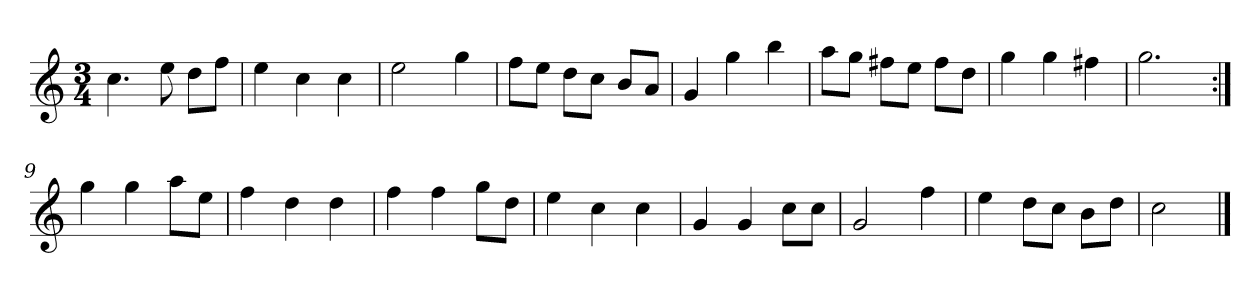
**kern
*part1
*staff1
*clefG2
*k[]
*C:
*M3/4
*MM120
=1
4.cc
8ee
8dd\L
8ff\J
=2
4ee
4cc
4cc
=3
2ee
4gg
=4
8ff\L
8ee\J
8dd\L
8cc\J
8b/L
8a/J
=5
4g
4gg
4bb
=6
8aa\L
8gg\J
8ff#X\L
8ee\J
8ff#\L
8dd\J
=7
4gg
4gg
4ff#X
=8
2.gg
=9:|!
4gg
4gg
8aa\L
8ee\J
=10
4ff
4dd
4dd
=11
4ff
4ff
8gg\L
8dd\J
=12
4ee
4cc
4cc
=13
4g
4g
8cc\L
8cc\J
=14
2g
4ff
=15
4ee
8dd\L
8cc\J
8b\L
8dd\J
=16
2cc
==
*-
